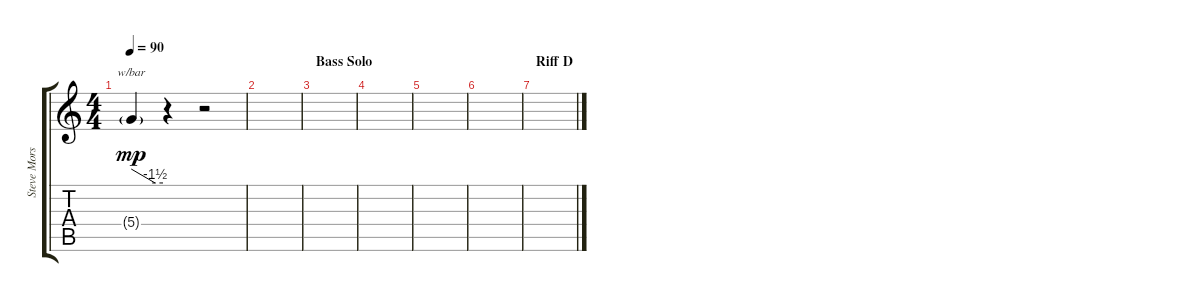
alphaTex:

\track ("Steve Morse Guitar Lead" "Steve Mors") {instrument distortionguitar}
\staff {score tabs}
\tuning (E4 B3 G3 D3 A2 E2) {hide}
\ts (4 4)
\tempo 90
\clef g2
\ks c
5.4{g}.4{tbe (custom default 0 0 45 -6 60 -6) dy mp} r.4 r.2 |
|
\section ("" "Bass Solo")
|
|
|
|
\section ("" "Riff D")
